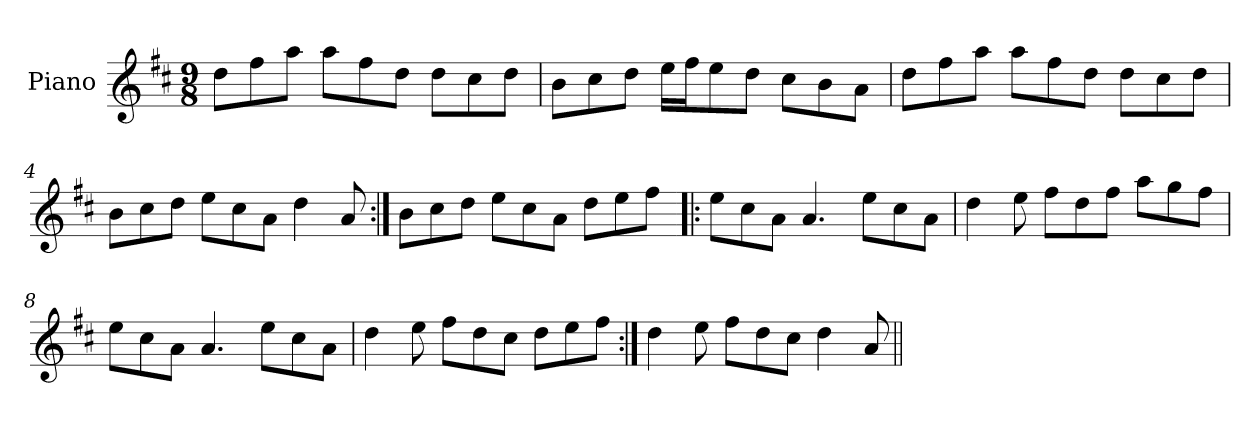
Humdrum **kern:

**kern
*part1
*staff1
*I"Piano
*I'Pno
*clefG2
*k[f#c#]
*D:
*M9/8
=1
8dd\L
8ff#\
8aa\J
8aa\L
8ff#\
8dd\J
8dd\L
8cc#\
8dd\J
=2
8b\L
8cc#\
8dd\J
16ee\LL
16ff#\J
8ee\
8dd\J
8cc#\L
8b\
8a\J
=3
8dd\L
8ff#\
8aa\J
8aa\L
8ff#\
8dd\J
8dd\L
8cc#\
8dd\J
!!LO:LB:g=z
=4
8b\L
8cc#\
8dd\J
8ee\L
8cc#\
8a\J
4dd\
8a/
=5:|!
8b\L
8cc#\
8dd\J
8ee\L
8cc#\
8a\J
8dd\L
8ee\
8ff#\J
=6!|:
8ee\L
8cc#\
8a\J
4.a/
8ee\L
8cc#\
8a\J
=7
4dd\
8ee\
8ff#\L
8dd\
8ff#\J
8aa\L
8gg\
8ff#\J
!!LO:LB:g=z
=8
8ee\L
8cc#\
8a\J
4.a/
8ee\L
8cc#\
8a\J
=9
4dd\
8ee\
8ff#\L
8dd\
8cc#\J
8dd\L
8ee\
8ff#\J
=10:|!
4dd\
8ee\
8ff#\L
8dd\
8cc#\J
4dd\
8a/
=||
*-
